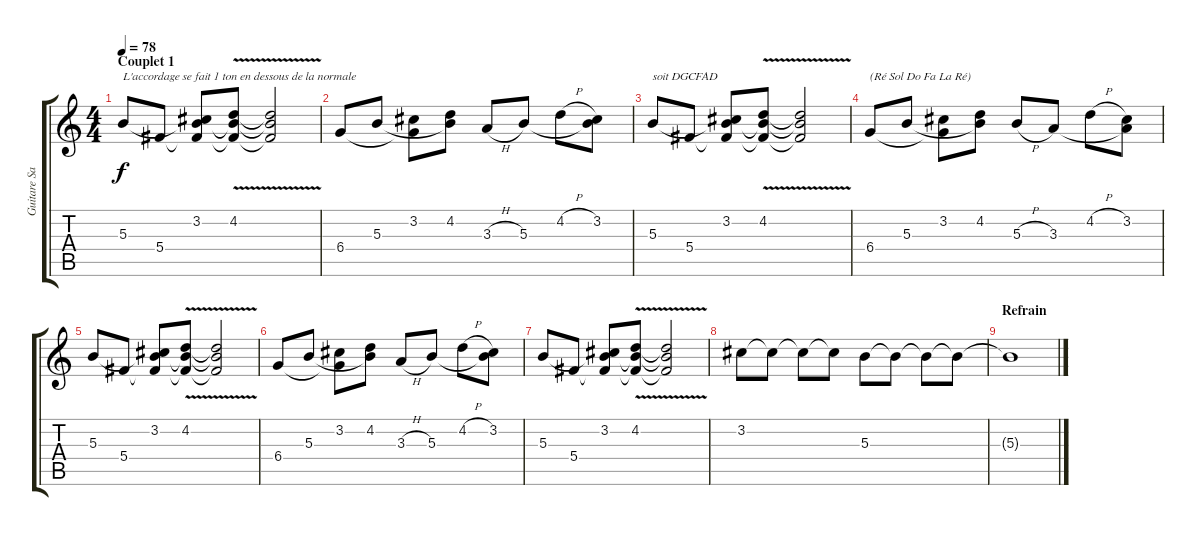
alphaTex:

\track ("Guitare Saturé" "Guitare Sa") {instrument overdrivenguitar}
\staff {score tabs}
\tuning (Eb4 Bb3 Gb3 Db3 Ab2 Eb2) {hide}
\ts (4 4)
\section ("" "Couplet 1")
\tempo 78
\clef g2
\ks c
5.3.8{txt "L'accordage se fait 1 ton en dessous de la normale" dy f instrument overdrivenguitar} 5.4.8 (3.2 5.3{t} 5.4{t}).8 (4.2{v} 5.3{t} 5.4{t}).8 (4.2{t} 5.3{t} 5.4{t}).2 |
6.4.8 5.3.8 (3.2 6.4{t}).8 (4.2 5.3{t}).8 3.3{h}.8 5.3.8 4.2{h}.8 (3.2 5.3{t}).8 |
5.3.8{txt "soit DGCFAD"} 5.4.8 (3.2 5.3{t} 5.4{t}).8 (4.2{v} 5.3{t} 5.4{t}).8 (4.2{t} 5.3{t} 5.4{t}).2 |
6.4.8{txt "(Ré Sol Do Fa La Ré)"} 5.3.8 (3.2 6.4{t}).8 (4.2 5.3{t}).8 5.3{h}.8 3.3.8 4.2{h}.8 (3.2 3.3{t}).8 |
5.3.8 5.4.8 (3.2 5.3{t} 5.4{t}).8 (4.2{v} 5.3{t} 5.4{t}).8 (4.2{t} 5.3{t} 5.4{t}).2 |
6.4.8 5.3.8 (3.2 6.4{t}).8 (4.2 5.3{t}).8 3.3{h}.8 5.3.8 4.2{h}.8 (3.2 5.3{t}).8 |
5.3.8 5.4.8 (3.2 5.3{t} 5.4{t}).8 (4.2{v} 5.3{t} 5.4{t}).8 (4.2{t} 5.3{t} 5.4{t}).2 |
3.2.8 3.2{t}.8 3.2{t}.8 3.2{t}.8 5.3.8{volume 4} 5.3{t}.8 5.3{t}.8 5.3{t}.8 |
\section ("" "Refrain")
5.3{t}.1
